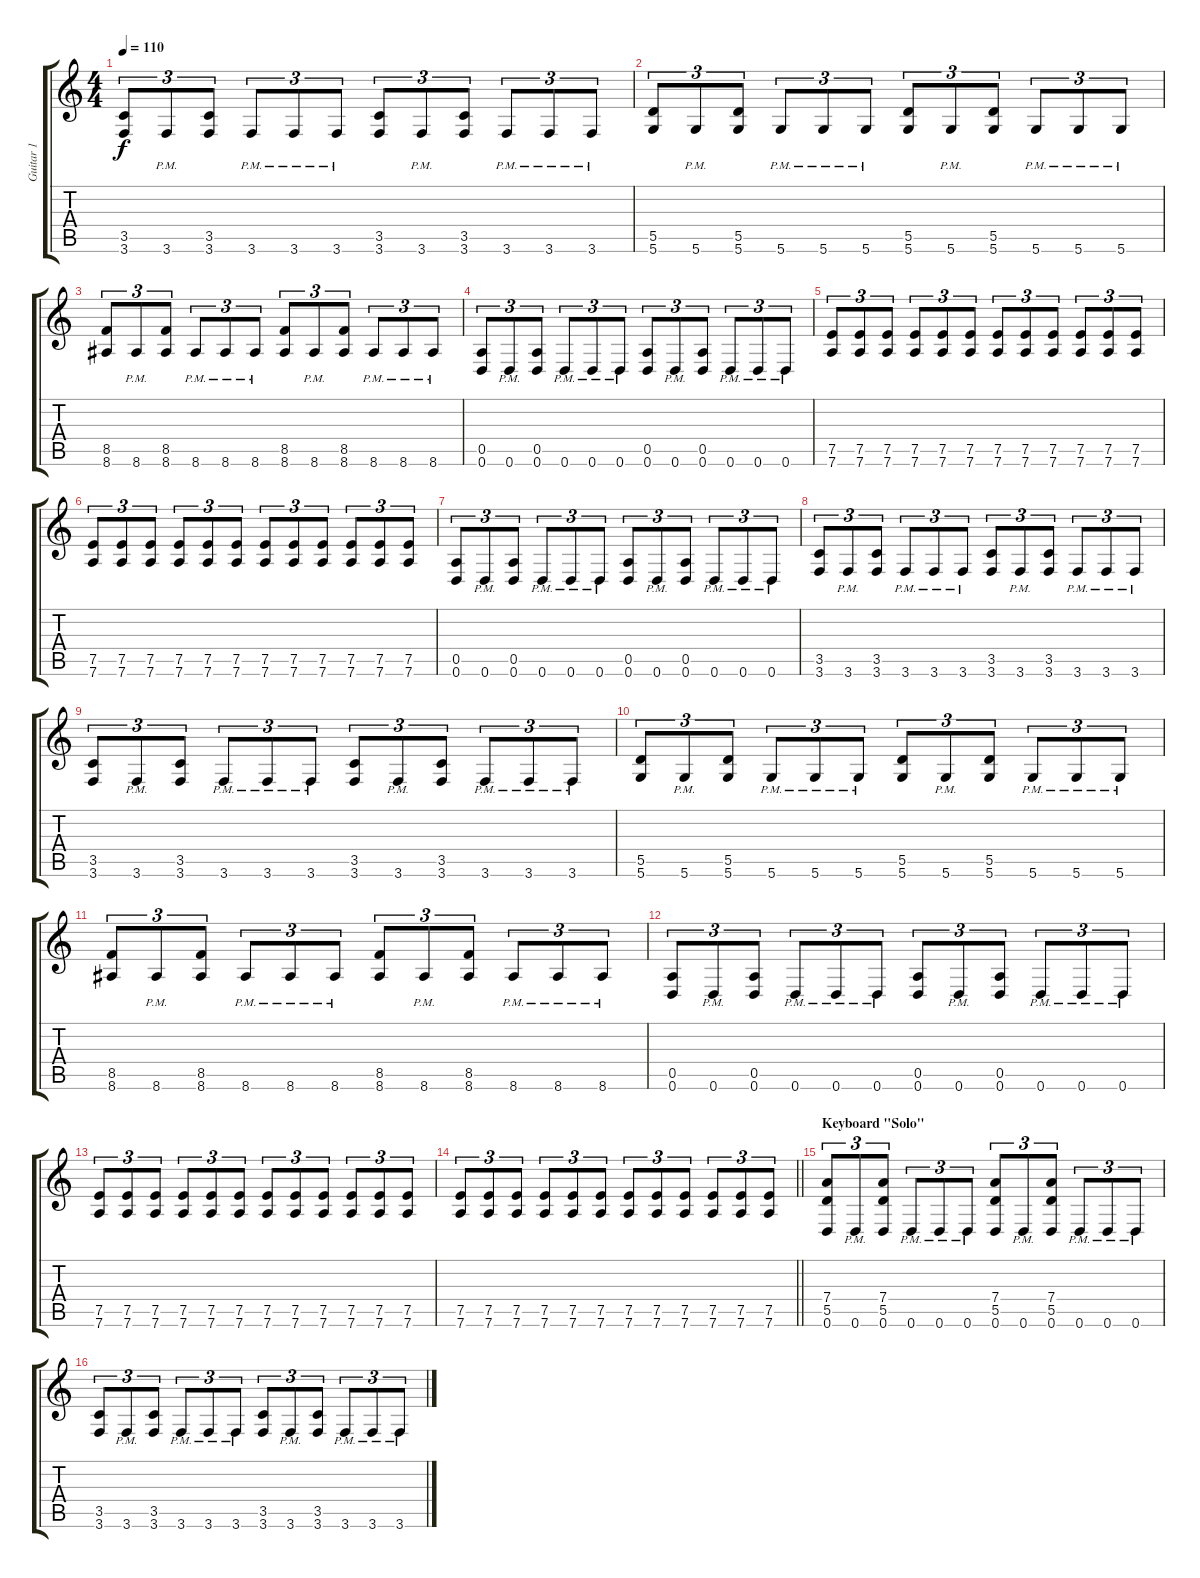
\track ("Guitar 1" "Guitar 1") {instrument distortionguitar}
\staff {score tabs}
\tuning (E4 B3 G3 D3 A2 D2) {hide}
\ts (4 4)
\tempo 110
\clef g2
\ks c
(3.5 3.6).8{tu (3 2) dy f} 3.6{pm}.8{tu (3 2)} (3.5 3.6).8{tu (3 2)} 3.6{pm}.8{tu (3 2)} 3.6{pm}.8{tu (3 2)} 3.6{pm}.8{tu (3 2)} (3.5 3.6).8{tu (3 2)} 3.6{pm}.8{tu (3 2)} (3.5 3.6).8{tu (3 2)} 3.6{pm}.8{tu (3 2)} 3.6{pm}.8{tu (3 2)} 3.6{pm}.8{tu (3 2)} |
(5.5 5.6).8{tu (3 2)} 5.6{pm}.8{tu (3 2)} (5.5 5.6).8{tu (3 2)} 5.6{pm}.8{tu (3 2)} 5.6{pm}.8{tu (3 2)} 5.6{pm}.8{tu (3 2)} (5.5 5.6).8{tu (3 2)} 5.6{pm}.8{tu (3 2)} (5.5 5.6).8{tu (3 2)} 5.6{pm}.8{tu (3 2)} 5.6{pm}.8{tu (3 2)} 5.6{pm}.8{tu (3 2)} |
(8.5 8.6).8{tu (3 2)} 8.6{pm}.8{tu (3 2)} (8.5 8.6).8{tu (3 2)} 8.6{pm}.8{tu (3 2)} 8.6{pm}.8{tu (3 2)} 8.6{pm}.8{tu (3 2)} (8.5 8.6).8{tu (3 2)} 8.6{pm}.8{tu (3 2)} (8.5 8.6).8{tu (3 2)} 8.6{pm}.8{tu (3 2)} 8.6{pm}.8{tu (3 2)} 8.6{pm}.8{tu (3 2)} |
(0.5 0.6).8{tu (3 2)} 0.6{pm}.8{tu (3 2)} (0.5 0.6).8{tu (3 2)} 0.6{pm}.8{tu (3 2)} 0.6{pm}.8{tu (3 2)} 0.6{pm}.8{tu (3 2)} (0.5 0.6).8{tu (3 2)} 0.6{pm}.8{tu (3 2)} (0.5 0.6).8{tu (3 2)} 0.6{pm}.8{tu (3 2)} 0.6{pm}.8{tu (3 2)} 0.6{pm}.8{tu (3 2)} |
(7.5 7.6).8{tu (3 2)} (7.5 7.6).8{tu (3 2)} (7.5 7.6).8{tu (3 2)} (7.5 7.6).8{tu (3 2)} (7.5 7.6).8{tu (3 2)} (7.5 7.6).8{tu (3 2)} (7.5 7.6).8{tu (3 2)} (7.5 7.6).8{tu (3 2)} (7.5 7.6).8{tu (3 2)} (7.5 7.6).8{tu (3 2)} (7.5 7.6).8{tu (3 2)} (7.5 7.6).8{tu (3 2)} |
(7.5 7.6).8{tu (3 2)} (7.5 7.6).8{tu (3 2)} (7.5 7.6).8{tu (3 2)} (7.5 7.6).8{tu (3 2)} (7.5 7.6).8{tu (3 2)} (7.5 7.6).8{tu (3 2)} (7.5 7.6).8{tu (3 2)} (7.5 7.6).8{tu (3 2)} (7.5 7.6).8{tu (3 2)} (7.5 7.6).8{tu (3 2)} (7.5 7.6).8{tu (3 2)} (7.5 7.6).8{tu (3 2)} |
(0.5 0.6).8{tu (3 2)} 0.6{pm}.8{tu (3 2)} (0.5 0.6).8{tu (3 2)} 0.6{pm}.8{tu (3 2)} 0.6{pm}.8{tu (3 2)} 0.6{pm}.8{tu (3 2)} (0.5 0.6).8{tu (3 2)} 0.6{pm}.8{tu (3 2)} (0.5 0.6).8{tu (3 2)} 0.6{pm}.8{tu (3 2)} 0.6{pm}.8{tu (3 2)} 0.6{pm}.8{tu (3 2)} |
(3.5 3.6).8{tu (3 2)} 3.6{pm}.8{tu (3 2)} (3.5 3.6).8{tu (3 2)} 3.6{pm}.8{tu (3 2)} 3.6{pm}.8{tu (3 2)} 3.6{pm}.8{tu (3 2)} (3.5 3.6).8{tu (3 2)} 3.6{pm}.8{tu (3 2)} (3.5 3.6).8{tu (3 2)} 3.6{pm}.8{tu (3 2)} 3.6{pm}.8{tu (3 2)} 3.6{pm}.8{tu (3 2)} |
(3.5 3.6).8{tu (3 2)} 3.6{pm}.8{tu (3 2)} (3.5 3.6).8{tu (3 2)} 3.6{pm}.8{tu (3 2)} 3.6{pm}.8{tu (3 2)} 3.6{pm}.8{tu (3 2)} (3.5 3.6).8{tu (3 2)} 3.6{pm}.8{tu (3 2)} (3.5 3.6).8{tu (3 2)} 3.6{pm}.8{tu (3 2)} 3.6{pm}.8{tu (3 2)} 3.6{pm}.8{tu (3 2)} |
(5.5 5.6).8{tu (3 2)} 5.6{pm}.8{tu (3 2)} (5.5 5.6).8{tu (3 2)} 5.6{pm}.8{tu (3 2)} 5.6{pm}.8{tu (3 2)} 5.6{pm}.8{tu (3 2)} (5.5 5.6).8{tu (3 2)} 5.6{pm}.8{tu (3 2)} (5.5 5.6).8{tu (3 2)} 5.6{pm}.8{tu (3 2)} 5.6{pm}.8{tu (3 2)} 5.6{pm}.8{tu (3 2)} |
(8.5 8.6).8{tu (3 2)} 8.6{pm}.8{tu (3 2)} (8.5 8.6).8{tu (3 2)} 8.6{pm}.8{tu (3 2)} 8.6{pm}.8{tu (3 2)} 8.6{pm}.8{tu (3 2)} (8.5 8.6).8{tu (3 2)} 8.6{pm}.8{tu (3 2)} (8.5 8.6).8{tu (3 2)} 8.6{pm}.8{tu (3 2)} 8.6{pm}.8{tu (3 2)} 8.6{pm}.8{tu (3 2)} |
(0.5 0.6).8{tu (3 2)} 0.6{pm}.8{tu (3 2)} (0.5 0.6).8{tu (3 2)} 0.6{pm}.8{tu (3 2)} 0.6{pm}.8{tu (3 2)} 0.6{pm}.8{tu (3 2)} (0.5 0.6).8{tu (3 2)} 0.6{pm}.8{tu (3 2)} (0.5 0.6).8{tu (3 2)} 0.6{pm}.8{tu (3 2)} 0.6{pm}.8{tu (3 2)} 0.6{pm}.8{tu (3 2)} |
(7.5 7.6).8{tu (3 2)} (7.5 7.6).8{tu (3 2)} (7.5 7.6).8{tu (3 2)} (7.5 7.6).8{tu (3 2)} (7.5 7.6).8{tu (3 2)} (7.5 7.6).8{tu (3 2)} (7.5 7.6).8{tu (3 2)} (7.5 7.6).8{tu (3 2)} (7.5 7.6).8{tu (3 2)} (7.5 7.6).8{tu (3 2)} (7.5 7.6).8{tu (3 2)} (7.5 7.6).8{tu (3 2)} |
\barLineRight lightlight
(7.5 7.6).8{tu (3 2)} (7.5 7.6).8{tu (3 2)} (7.5 7.6).8{tu (3 2)} (7.5 7.6).8{tu (3 2)} (7.5 7.6).8{tu (3 2)} (7.5 7.6).8{tu (3 2)} (7.5 7.6).8{tu (3 2)} (7.5 7.6).8{tu (3 2)} (7.5 7.6).8{tu (3 2)} (7.5 7.6).8{tu (3 2)} (7.5 7.6).8{tu (3 2)} (7.5 7.6).8{tu (3 2)} |
\section ("" "Keyboard \"Solo\"")
(7.4 5.5 0.6).8{tu (3 2)} 0.6{pm}.8{tu (3 2)} (7.4 5.5 0.6).8{tu (3 2)} 0.6{pm}.8{tu (3 2)} 0.6{pm}.8{tu (3 2)} 0.6{pm}.8{tu (3 2)} (7.4 5.5 0.6).8{tu (3 2)} 0.6{pm}.8{tu (3 2)} (7.4 5.5 0.6).8{tu (3 2)} 0.6{pm}.8{tu (3 2)} 0.6{pm}.8{tu (3 2)} 0.6{pm}.8{tu (3 2)} |
(3.5 3.6).8{tu (3 2)} 3.6{pm}.8{tu (3 2)} (3.5 3.6).8{tu (3 2)} 3.6{pm}.8{tu (3 2)} 3.6{pm}.8{tu (3 2)} 3.6{pm}.8{tu (3 2)} (3.5 3.6).8{tu (3 2)} 3.6{pm}.8{tu (3 2)} (3.5 3.6).8{tu (3 2)} 3.6{pm}.8{tu (3 2)} 3.6{pm}.8{tu (3 2)} 3.6{pm}.8{tu (3 2)}
